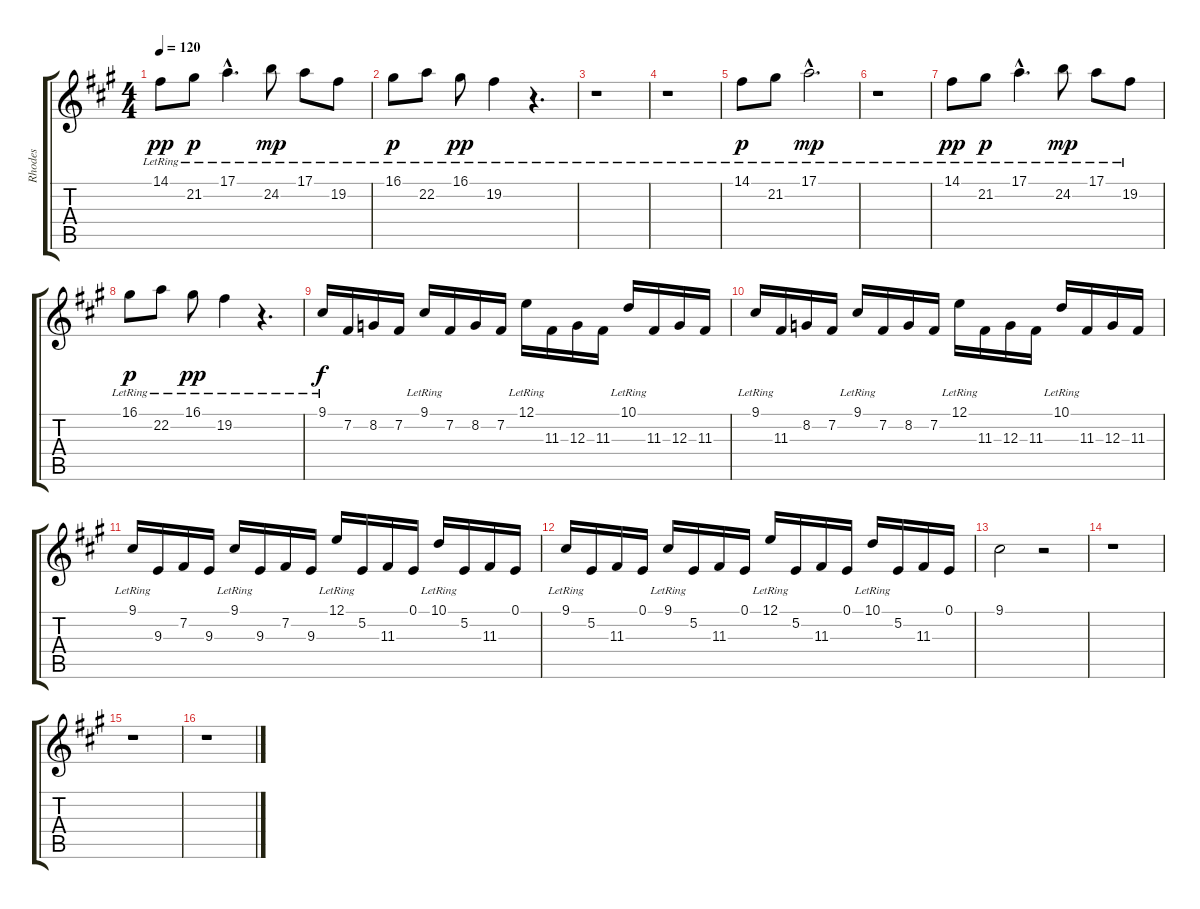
\track ("Rhodes" "Rhodes") {instrument electricpiano1}
\staff {score tabs}
\tuning (E4 B3 G3 D3 A2 E2) {hide}
\ts (4 4)
\tempo 120
\clef g2
\ks f#minor
14.1{lr}.8{dy pp} 21.2{lr}.8{dy p} 17.1{hac lr}.4{d} 24.2{lr}.8{dy mp} 17.1{lr}.8 19.2{lr}.8 |
16.1{lr}.8{dy p} 22.2{lr}.8 16.1{lr}.8{dy pp} 19.2{lr}.4 r.4{d} |
r.1 |
r.1 |
14.1{lr}.8{dy p} 21.2{lr}.8 17.1{hac lr}.2{d dy mp} |
r.1 |
14.1{lr}.8{dy pp} 21.2{lr}.8{dy p} 17.1{hac lr}.4{d} 24.2{lr}.8{dy mp} 17.1{lr}.8 19.2{lr}.8 |
16.1{lr}.8{dy p} 22.2{lr}.8 16.1{lr}.8{dy pp} 19.2{lr}.4 r.4{d} |
9.1{lr}.16{dy f} 7.2.16 8.2.16 7.2.16 9.1{lr}.16 7.2.16 8.2.16 7.2.16 12.1{lr}.16 11.3.16 12.3.16 11.3.16 10.1{lr}.16 11.3.16 12.3.16 11.3.16 |
9.1{lr}.16 11.3.16 8.2.16 7.2.16 9.1{lr}.16 7.2.16 8.2.16 7.2.16 12.1{lr}.16 11.3.16 12.3.16 11.3.16 10.1{lr}.16 11.3.16 12.3.16 11.3.16 |
9.1{lr}.16 9.3.16 7.2.16 9.3.16 9.1{lr}.16 9.3.16 7.2.16 9.3.16 12.1{lr}.16 5.2.16 11.3.16 0.1.16 10.1{lr}.16 5.2.16 11.3.16 0.1.16 |
9.1{lr}.16 5.2.16 11.3.16 0.1.16 9.1{lr}.16 5.2.16 11.3.16 0.1.16 12.1{lr}.16 5.2.16 11.3.16 0.1.16 10.1{lr}.16 5.2.16 11.3.16 0.1.16 |
9.1.2 r.2 |
r.1 |
r.1 |
r.1
